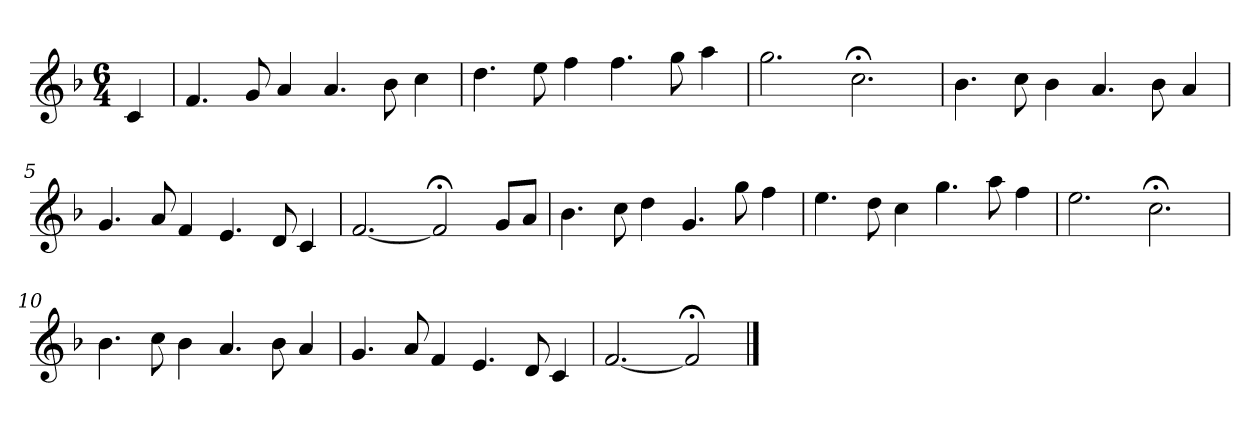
**kern
*part1
*staff1
*k[b-]
*F:
*M6/4
*MM120
=
4c
=1
4.f
8g
4a
4.a
8b-
4cc
=2
4.dd
8ee
4ff
4.ff
8gg
4aa
=3
2.gg
2.cc;<
=4
4.b-
8cc
4b-
4.a
8b-
4a
=5
4.g
8a
4f
4.e
8d
4c
=6
[2.f
2f;<]
8gL
8aJ
=7
4.b-
8cc
4dd
4.g
8gg
4ff
=8
4.ee
8dd
4cc
4.gg
8aa
4ff
=9
2.ee
2.cc;<
=10
4.b-
8cc
4b-
4.a
8b-
4a
=11
4.g
8a
4f
4.e
8d
4c
=12
[2.f
2f;<]
==
*-
